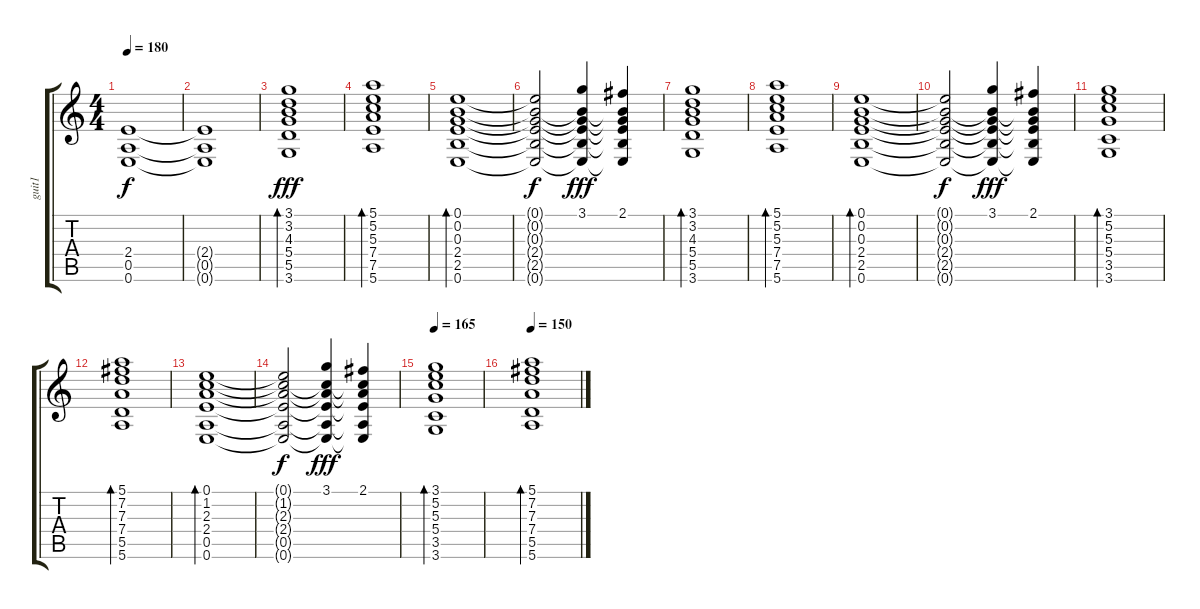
\track ("guit1" "guit1") {instrument overdrivenguitar}
\staff {score tabs}
\tuning (E4 B3 G3 D3 A2 E2) {hide}
\ts (4 4)
\tempo 180
\clef g2
\ks c
(2.4{t} 0.5{t} 0.6{t}).1{dy f} |
(2.4{t} 0.5{t} 0.6{t}).1 |
(3.1 3.2 4.3 5.4 5.5 3.6).1{bd 240 dy fff instrument acousticguitarnylon} |
(5.1 5.2 5.3 7.4 7.5 5.6).1{bd 240} |
(0.1 0.2 0.3 2.4 2.5 0.6).1{bd 240} |
(0.1{t} 0.2{t} 0.3{t} 2.4{t} 2.5{t} 0.6{t}).2{dy f} (3.1 0.2{t} 0.3{t} 2.4{t} 2.5{t} 0.6{t}).4{dy fff} (2.1 0.2{t} 0.3{t} 2.4{t} 2.5{t} 0.6{t}).4 |
(3.1 3.2 4.3 5.4 5.5 3.6).1{bd 240} |
(5.1 5.2 5.3 7.4 7.5 5.6).1{bd 240} |
(0.1 0.2 0.3 2.4 2.5 0.6).1{bd 240} |
(0.1{t} 0.2{t} 0.3{t} 2.4{t} 2.5{t} 0.6{t}).2{dy f} (3.1 0.2{t} 0.3{t} 2.4{t} 2.5{t} 0.6{t}).4{dy fff} (2.1 0.2{t} 0.3{t} 2.4{t} 2.5{t} 0.6{t}).4 |
(3.1 5.2 5.3 5.4 3.5 3.6).1{bd 240} |
(5.1 7.2 7.3 7.4 5.5 5.6).1{bd 240} |
(0.1 1.2 2.3 2.4 0.5 0.6).1{bd 240} |
(0.1{t} 1.2{t} 2.3{t} 2.4{t} 0.5{t} 0.6{t}).2{dy f} (3.1 1.2{t} 2.3{t} 2.4{t} 0.5{t} 0.6{t}).4{dy fff} (2.1 1.2{t} 2.3{t} 2.4{t} 0.5{t} 0.6{t}).4 |
\tempo 165
(3.1 5.2 5.3 5.4 3.5 3.6).1{bd 240} |
\tempo 150
(5.1 7.2 7.3 7.4 5.5 5.6).1{bd 240}
